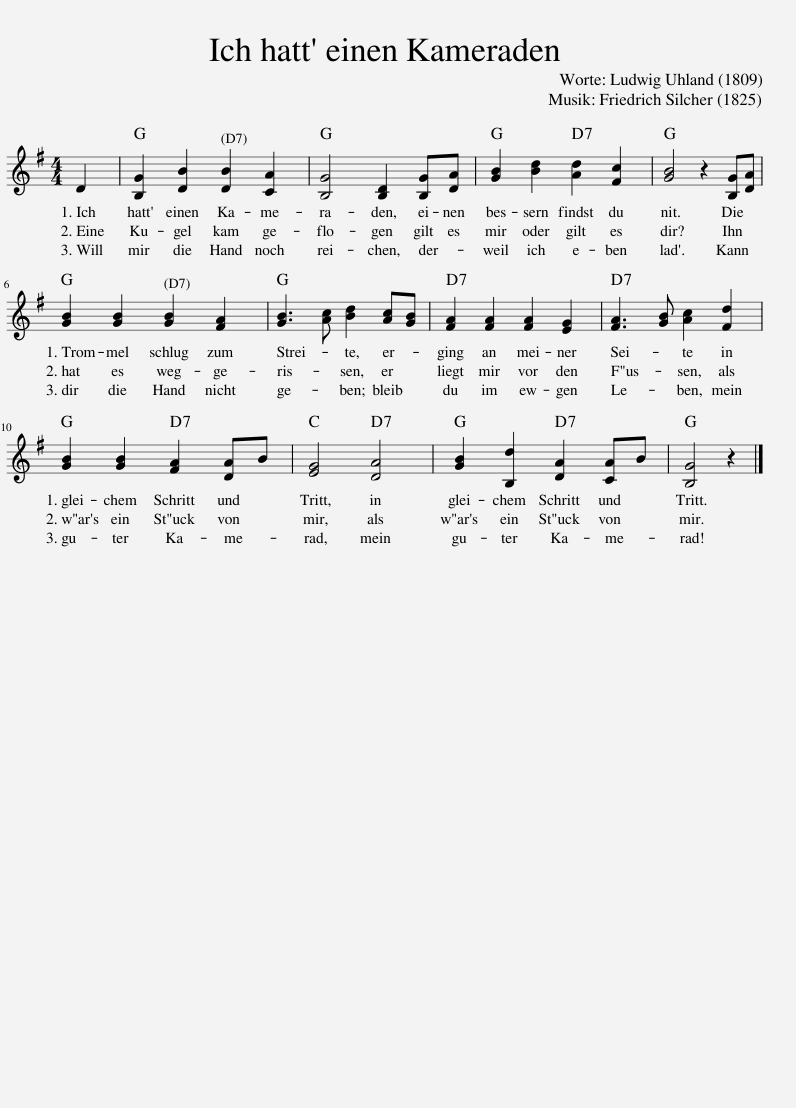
X:1
L:1/8
M:4/4
I:linebreak $
K:G
V:1 treble
V:1
 D2 | [B,G]2 [DB]2 [DB]2 [CA]2 | [B,G]4 [B,D]2 [B,G][DA] | [GB]2 [Bd]2 [Ad]2 [Fc]2 | [GB]4 z2 [B,G][DA] |$ %5
 [GB]2 [GB]2 [GB]2 [FA]2 | [GB]3 [Ac] [Bd]2 [Ac][GB] | [FA]2 [FA]2 [FA]2 [EG]2 | [FA]3 [GB] [Ac]2 [Fd]2 |$ [GB]2 [GB]2 [FA]2 [DA]B | %10
 [EG]4 [DA]4 | [GB]2 [B,d]2 [DA]2 [CA]B | [B,G]4 z2 |] %13
